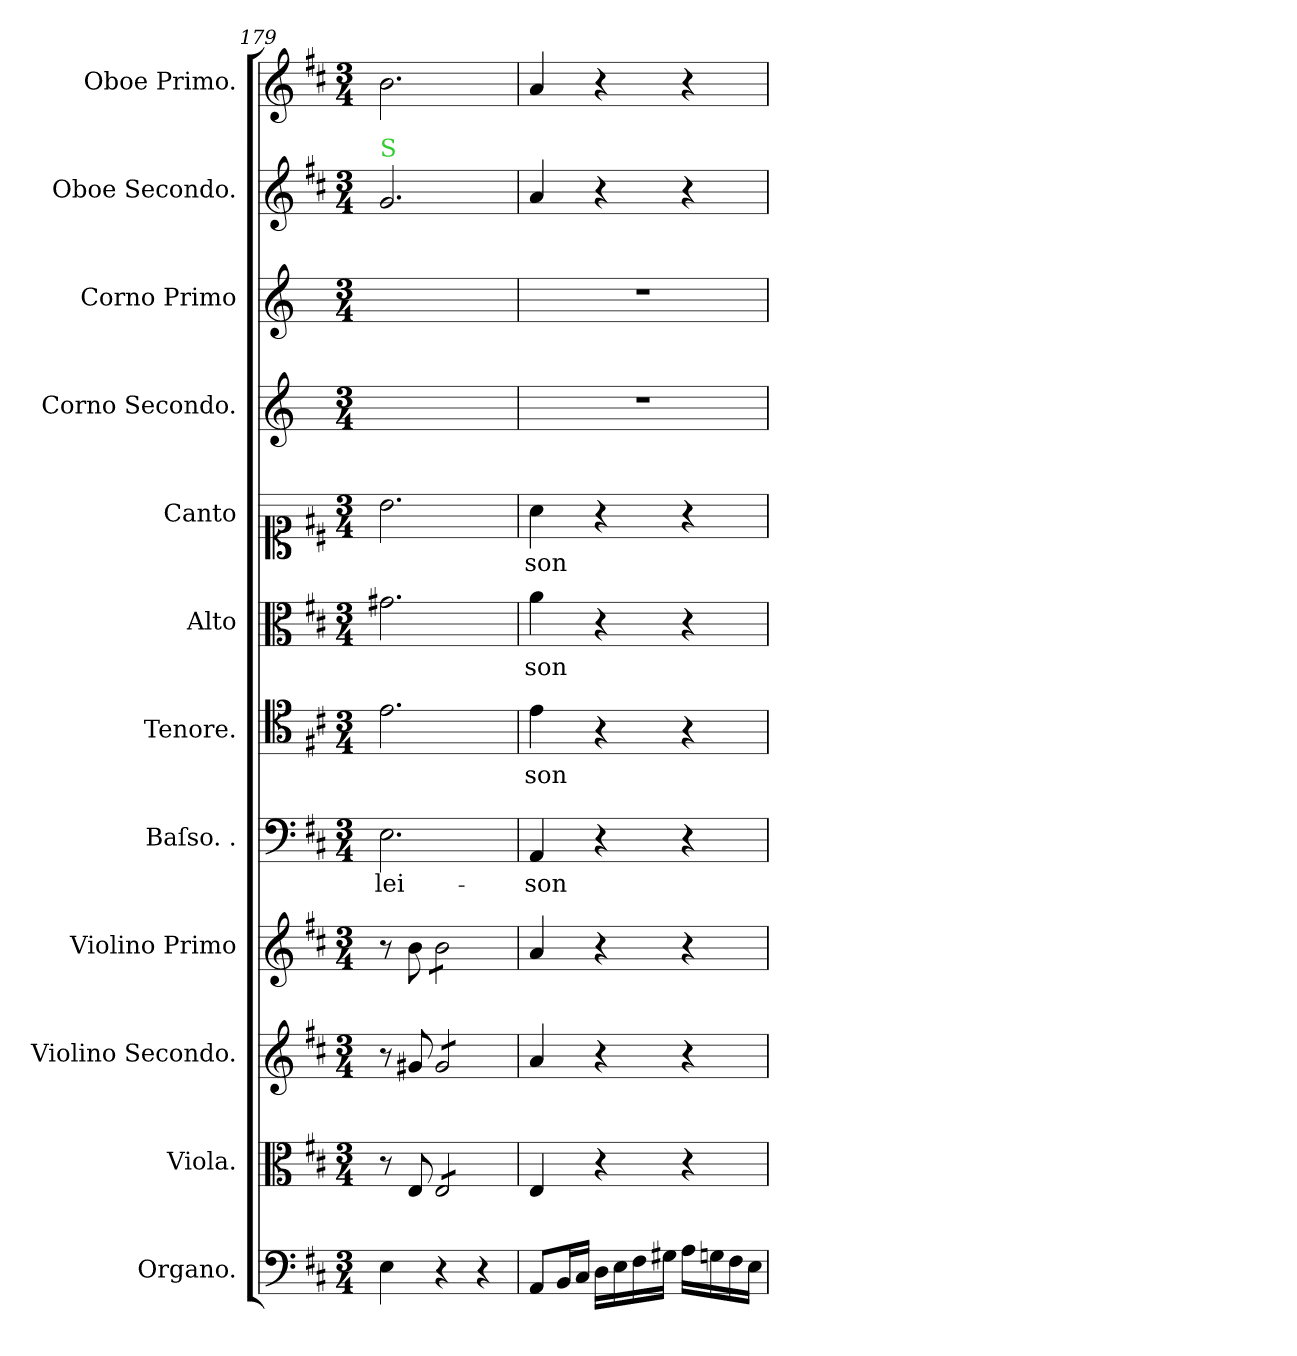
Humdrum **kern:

**kern	**dynam	**kern	**kern	**kern	**kern	**text	**kern	**text	**kern	**text	**kern	**text	**kern	**kern	**kern	**kern
*part12	*part12	*part11	*part10	*part9	*part8	*part8	*part7	*part7	*part6	*part6	*part5	*part5	*part4	*part3	*part2	*part1
*staff12	*staff12	*staff11	*staff10	*staff9	*staff8	*staff8	*staff7	*staff7	*staff6	*staff6	*staff5	*staff5	*staff4	*staff3	*staff2	*staff1
*I"Organo.	*	*I"Viola.	*I"Violino Secondo.	*I"Violino Primo	*I"Baſso. .	*	*I"Tenore.	*	*I"Alto	*	*I"Canto	*	*I"Corno Secondo.	*I"Corno Primo	*I"Oboe Secondo.	*I"Oboe Primo.
*I'org	*	*I'vla	*I'vl 2	*I'vl 1	*I'B	*	*I'T	*	*I'A	*	*	*	*I'cor 2	*I'cor 1	*I'ob 2	*I'ob 1
*clefF4	*	*clefC3	*clefG2	*clefG2	*clefF4	*	*clefC4	*	*clefC3	*	*clefC1	*	*clefG2	*clefG2	*clefG2	*clefG2
*	*	*	*	*	*	*	*	*	*	*	*	*	*ITrd6c10	*ITrd6c10	*	*
*k[f#c#]	*	*k[f#c#]	*k[f#c#]	*k[f#c#]	*k[f#c#]	*	*k[f#c#]	*	*k[f#c#]	*	*k[f#c#]	*	*k[f#c#]	*k[f#c#]	*k[f#c#]	*k[f#c#]
*M3/4	*	*M3/4	*M3/4	*M3/4	*M3/4	*	*M3/4	*	*M3/4	*	*M3/4	*	*M3/4	*M3/4	*M3/4	*M3/4
=179	=179	=179	=179	=179	=179	=179	=179	=179	=179	=179	=179	=179	=179	=179	=179	=179
!	!	!	!	!	!	!	!	!	!	!	!	!	!	!	!LO:TX:a:color=limegreen:t=S	!
4E\	.	8r	8r	8r	2.E\	-lei-	2.e\	.	2.g#X\	.	2.b\	.	2.ryy	2.ryy	2.g/	2.b\
.	.	8E/	8g#X/	8b\	.	.	.	.	.	.	.	.	.	.	.	.
*	*	*tremolo	*	*	*	*	*	*	*	*	*	*	*	*	*	*
*	*	*	*tremolo	*	*	*	*	*	*	*	*	*	*	*	*	*
*	*	*	*	*tremolo	*	*	*	*	*	*	*	*	*	*	*	*
4r	.	8E/L	8g#/L	8b\L	.	.	.	.	.	.	.	.	.	.	.	.
.	.	8E/	8g#/	8b\	.	.	.	.	.	.	.	.	.	.	.	.
4r	.	8E/	8g#/	8b\	.	.	.	.	.	.	.	.	.	.	.	.
.	.	8E/J	8g#/J	8b\J	.	.	.	.	.	.	.	.	.	.	.	.
*	*	*	*	*Xtremolo	*	*	*	*	*	*	*	*	*	*	*	*
*	*	*	*Xtremolo	*	*	*	*	*	*	*	*	*	*	*	*	*
*	*	*Xtremolo	*	*	*	*	*	*	*	*	*	*	*	*	*	*
=180	=180	=180	=180	=180	=180	=180	=180	=180	=180	=180	=180	=180	=180	=180	=180	=180
!	!LO:DY:b:rj	!	!	!	!	!	!	!	!	!	!	!	!	!	!	!
8AA/L	for	4E/	4a/	4a/	4AA/	-son	4e\	-son	4a\	-son	4a\	-son	2.r	2.r	4a/	4a/
16BB/L	.	.	.	.	.	.	.	.	.	.	.	.	.	.	.	.
16C#/JJ	.	.	.	.	.	.	.	.	.	.	.	.	.	.	.	.
16D\LL	.	4r	4r	4r	4r	.	4r	.	4r	.	4r	.	.	.	4r	4r
16E\	.	.	.	.	.	.	.	.	.	.	.	.	.	.	.	.
16F#\	.	.	.	.	.	.	.	.	.	.	.	.	.	.	.	.
16G#X\JJ	.	.	.	.	.	.	.	.	.	.	.	.	.	.	.	.
16A\LL	.	4r	4r	4r	4r	.	4r	.	4r	.	4r	.	.	.	4r	4r
16Gn\	.	.	.	.	.	.	.	.	.	.	.	.	.	.	.	.
16F#\	.	.	.	.	.	.	.	.	.	.	.	.	.	.	.	.
16E\JJ	.	.	.	.	.	.	.	.	.	.	.	.	.	.	.	.
=	=	=	=	=	=	=	=	=	=	=	=	=	=	=	=	=
*-	*-	*-	*-	*-	*-	*-	*-	*-	*-	*-	*-	*-	*-	*-	*-	*-
